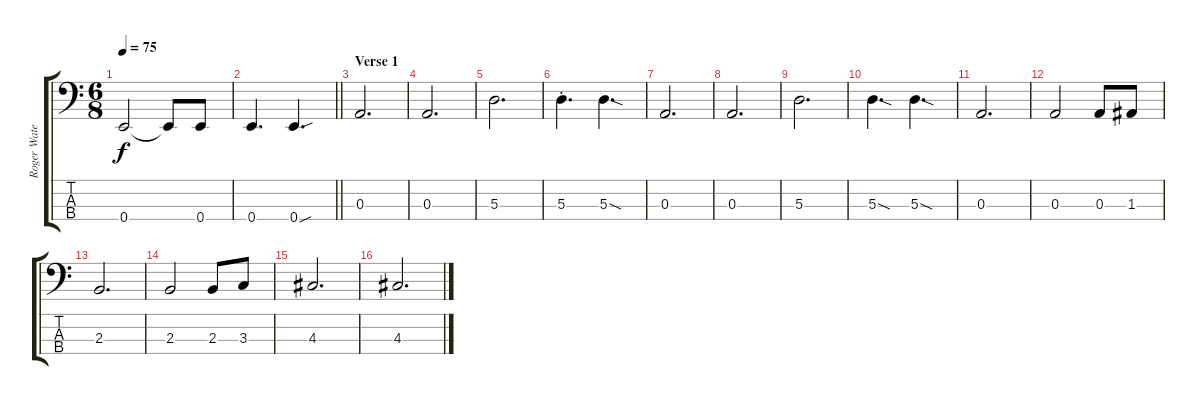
\track ("Roger Waters (Bass)" "Roger Wate") {instrument electricbasspick}
\staff {score tabs}
\tuning (G2 D2 A1 E1) {hide}
\ts (6 8)
\tempo 75
\clef f4
\ks c
0.4.2{dy f} 0.4{t}.8 0.4.8 |
\barLineRight lightlight
0.4.4{d} 0.4{sou}.4{d} |
\section ("" "Verse 1")
0.3.2{d} |
0.3.2{d} |
5.3.2{d} |
5.3{st}.4{d} 5.3{sod}.4{d} |
0.3.2{d} |
0.3.2{d} |
5.3.2{d} |
5.3{sod}.4{d} 5.3{sod}.4{d} |
0.3.2{d} |
0.3.2 0.3.8 1.3.8 |
2.3.2{d} |
2.3.2 2.3.8 3.3.8 |
4.3.2{d} |
4.3.2{d}
